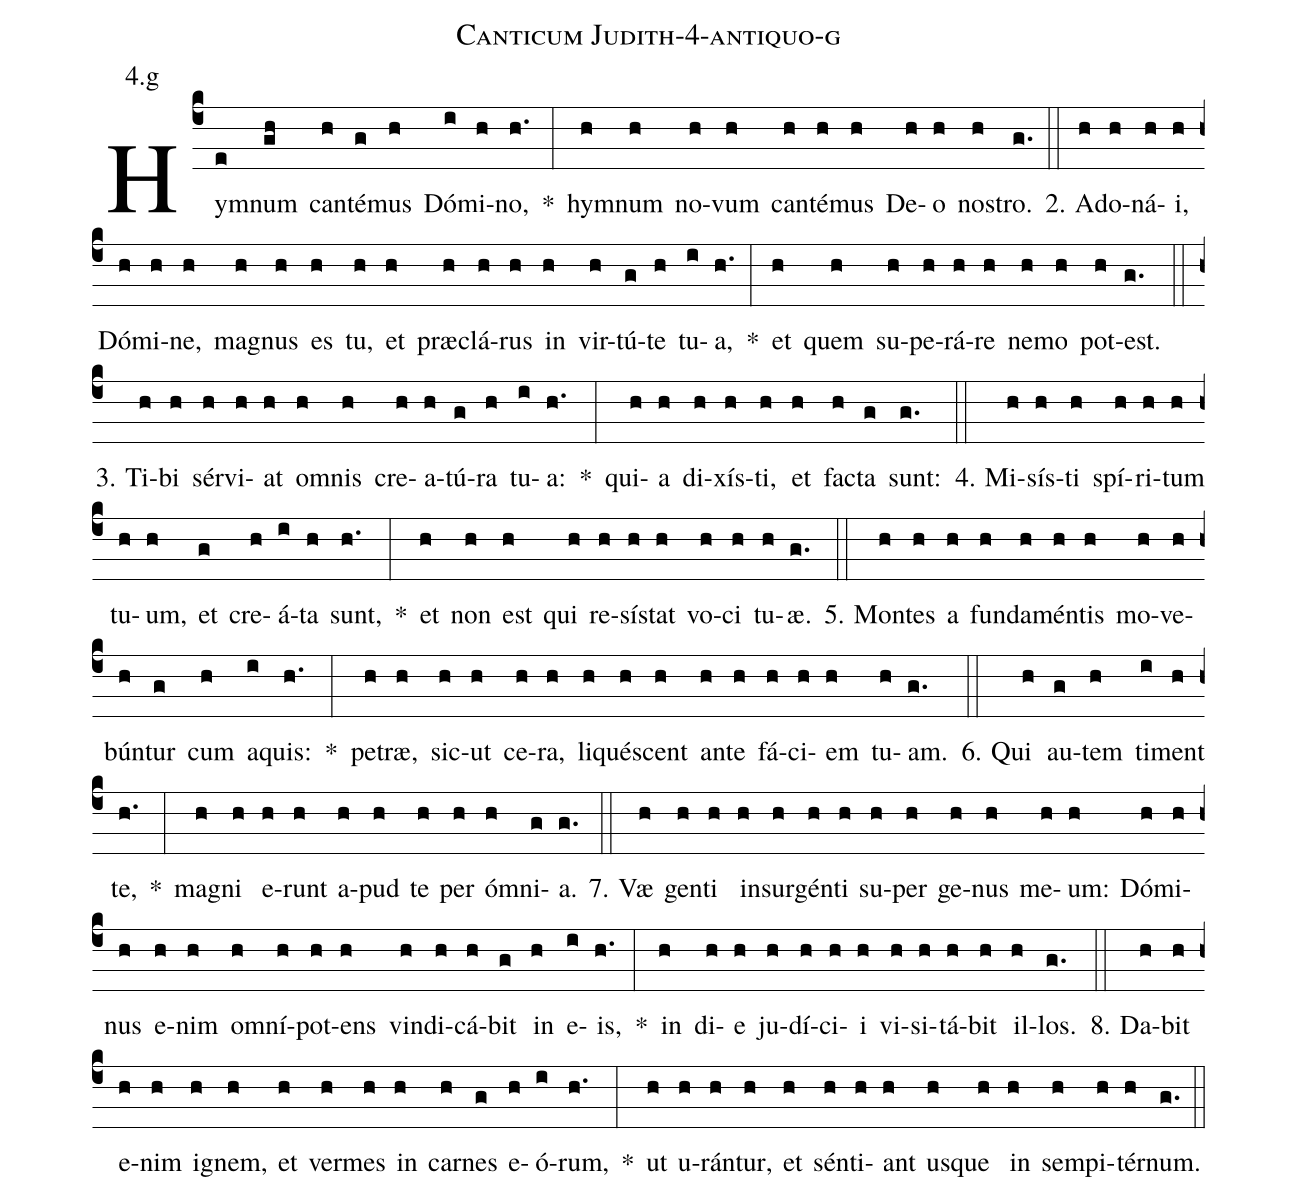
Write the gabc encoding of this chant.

name: Canticum Judith-4-antiquo-g;
annotation: 4.g;
%%
(c4)Hym(e)num(gh) can(h)té(g)mus(h) Dó(i)mi(h)no,(h.) *(:) hym(h)num(h) no(h)vum(h) can(h)té(h)mus(h) De(h)o(h) nos(h)tro.(g.) (::)
2. A(h)do(h)ná(h)i,(h) Dó(h)mi(h)ne,(h) ma(h)gnus(h) es(h) tu,(h) et(h) præ(h)clá(h)rus(h) in(h) vir(h)tú(g)te(h) tu(i)a,(h.) *(:) et(h) quem(h) su(h)pe(h)rá(h)re(h) ne(h)mo(h) pot(h)est.(g.) (::)
3. Ti(h)bi(h) sér(h)vi(h)at(h) om(h)nis(h) cre(h)a(h)tú(g)ra(h) tu(i)a:(h.) *(:) qui(h)a(h) di(h)xís(h)ti,(h) et(h) fac(h)ta(g) sunt:(g.) (::)
4. Mi(h)sís(h)ti(h) spí(h)ri(h)tum(h) tu(h)um,(h) et(g) cre(h)á(i)ta(h) sunt,(h.) *(:) et(h) non(h) est(h) qui(h) re(h)sís(h)tat(h) vo(h)ci(h) tu(h)æ.(g.) (::)
5. Mon(h)tes(h) a(h) fun(h)da(h)mén(h)tis(h) mo(h)ve(h)bún(h)tur(g) cum(h) a(i)quis:(h.) *(:) pe(h)træ,(h) sic(h)ut(h) ce(h)ra,(h) li(h)qué(h)scent(h) an(h)te(h) fá(h)ci(h)em(h) tu(h)am.(g.) (::)
6. Qui(h) au(g)tem(h) ti(i)ment(h) te,(h.) *(:) ma(h)gni(h) e(h)runt(h) a(h)pud(h) te(h) per(h) óm(h)ni(g)a.(g.) (::)
7. Væ(h) gen(h)ti(h) in(h)sur(h)gén(h)ti(h) su(h)per(h) ge(h)nus(h) me(h)um:(h) Dó(h)mi(h)nus(h) e(h)nim(h) om(h)ní(h)pot(h)ens(h) vin(h)di(h)cá(h)bit(g) in(h) e(i)is,(h.) *(:) in(h) di(h)e(h) ju(h)dí(h)ci(h)i(h) vi(h)si(h)tá(h)bit(h) il(h)los.(g.) (::)
8. Da(h)bit(h) e(h)nim(h) i(h)gnem,(h) et(h) ver(h)mes(h) in(h) car(h)nes(g) e(h)ó(i)rum,(h.) *(:) ut(h) u(h)rán(h)tur,(h) et(h) sén(h)ti(h)ant(h) us(h)que(h) in(h) sem(h)pi(h)tér(h)num.(g.) (::)
